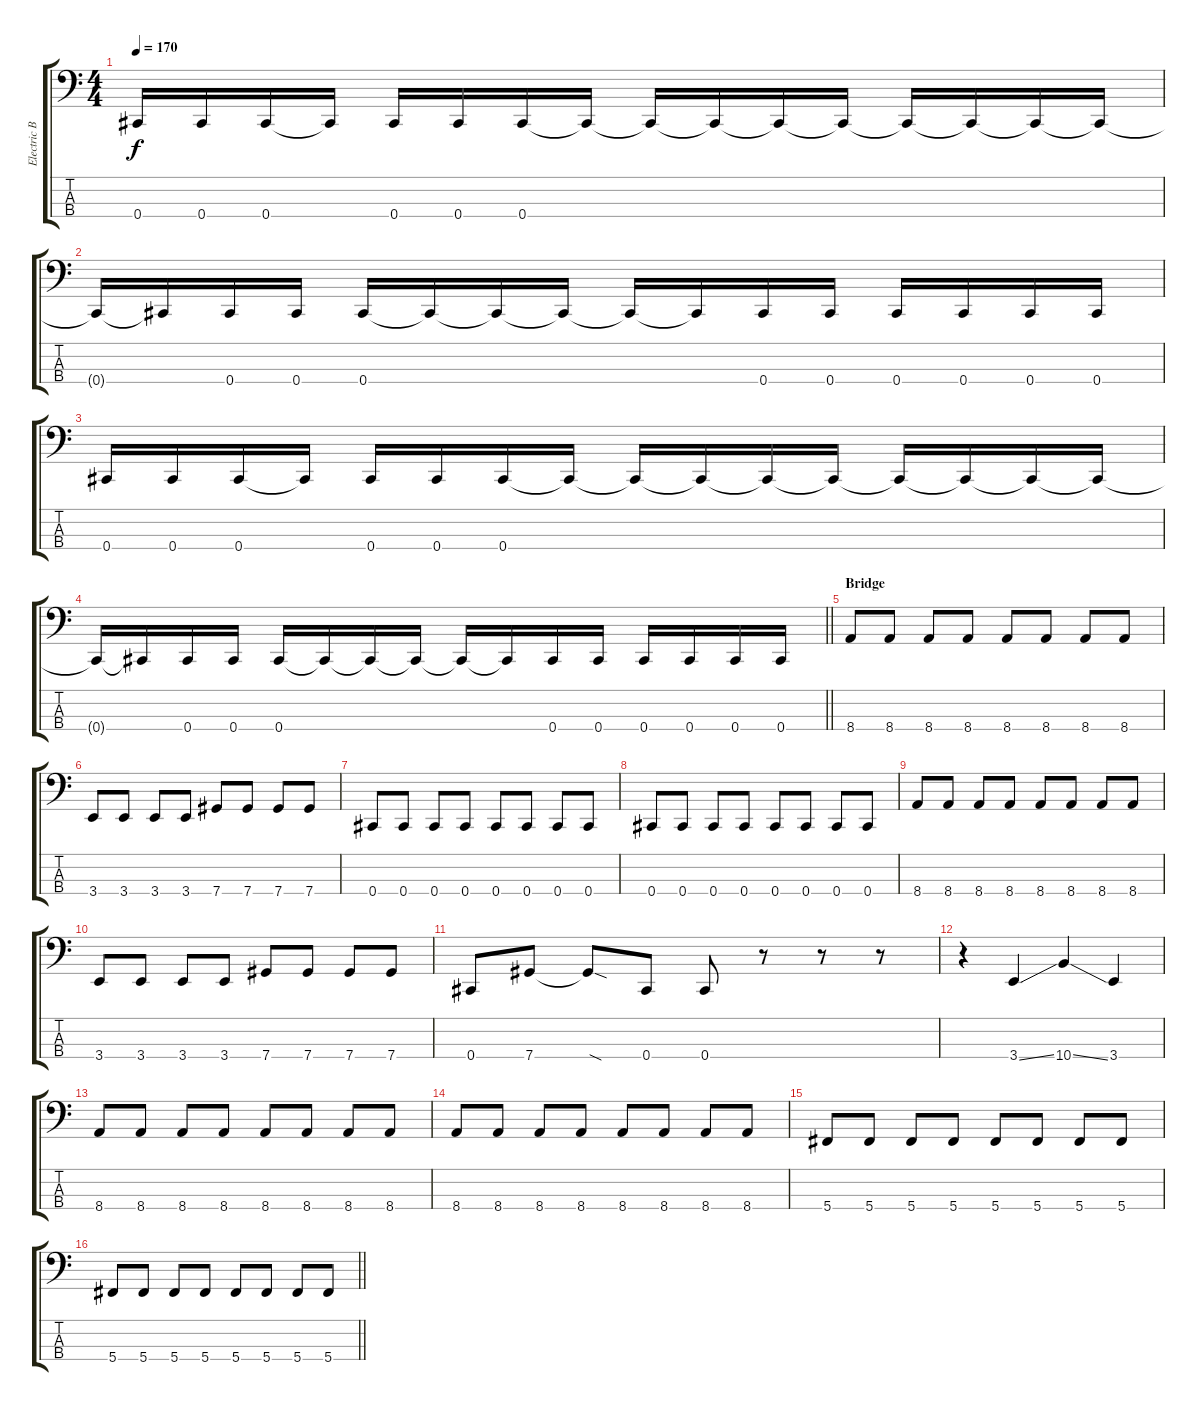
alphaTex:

\track ("Electric Bass" "Electric B") {instrument electricbasspick}
\staff {score tabs}
\tuning (Gb2 Db2 Ab1 Db1) {hide}
\ts (4 4)
\tempo 170
\clef f4
\ks c
0.4.16{dy f} 0.4.16 0.4.16 0.4{t}.16 0.4.16 0.4.16 0.4.16 0.4{t}.16 0.4{t}.16 0.4{t}.16 0.4{t}.16 0.4{t}.16 0.4{t}.16 0.4{t}.16 0.4{t}.16 0.4{t}.16 |
0.4{t}.16 0.4{t}.16 0.4.16 0.4.16 0.4.16 0.4{t}.16 0.4{t}.16 0.4{t}.16 0.4{t}.16 0.4{t}.16 0.4.16 0.4.16 0.4.16 0.4.16 0.4.16 0.4.16 |
0.4.16 0.4.16 0.4.16 0.4{t}.16 0.4.16 0.4.16 0.4.16 0.4{t}.16 0.4{t}.16 0.4{t}.16 0.4{t}.16 0.4{t}.16 0.4{t}.16 0.4{t}.16 0.4{t}.16 0.4{t}.16 |
\barLineRight lightlight
0.4{t}.16 0.4{t}.16 0.4.16 0.4.16 0.4.16 0.4{t}.16 0.4{t}.16 0.4{t}.16 0.4{t}.16 0.4{t}.16 0.4.16 0.4.16 0.4.16 0.4.16 0.4.16 0.4.16 |
\section ("" "Bridge")
8.4.8 8.4.8 8.4.8 8.4.8 8.4.8 8.4.8 8.4.8 8.4.8 |
3.4.8 3.4.8 3.4.8 3.4.8 7.4.8 7.4.8 7.4.8 7.4.8 |
0.4.8 0.4.8 0.4.8 0.4.8 0.4.8 0.4.8 0.4.8 0.4.8 |
0.4.8 0.4.8 0.4.8 0.4.8 0.4.8 0.4.8 0.4.8 0.4.8 |
8.4.8 8.4.8 8.4.8 8.4.8 8.4.8 8.4.8 8.4.8 8.4.8 |
3.4.8 3.4.8 3.4.8 3.4.8 7.4.8 7.4.8 7.4.8 7.4.8 |
0.4.8 7.4.8 7.4{sod t}.8 0.4.8 0.4.8 r.8 r.8 r.8 |
r.4 3.4{ss}.4 10.4{ss}.4 3.4.4 |
8.4.8 8.4.8 8.4.8 8.4.8 8.4.8 8.4.8 8.4.8 8.4.8 |
8.4.8 8.4.8 8.4.8 8.4.8 8.4.8 8.4.8 8.4.8 8.4.8 |
5.4.8 5.4.8 5.4.8 5.4.8 5.4.8 5.4.8 5.4.8 5.4.8 |
\barLineRight lightlight
5.4.8 5.4.8 5.4.8 5.4.8 5.4.8 5.4.8 5.4.8 5.4.8
